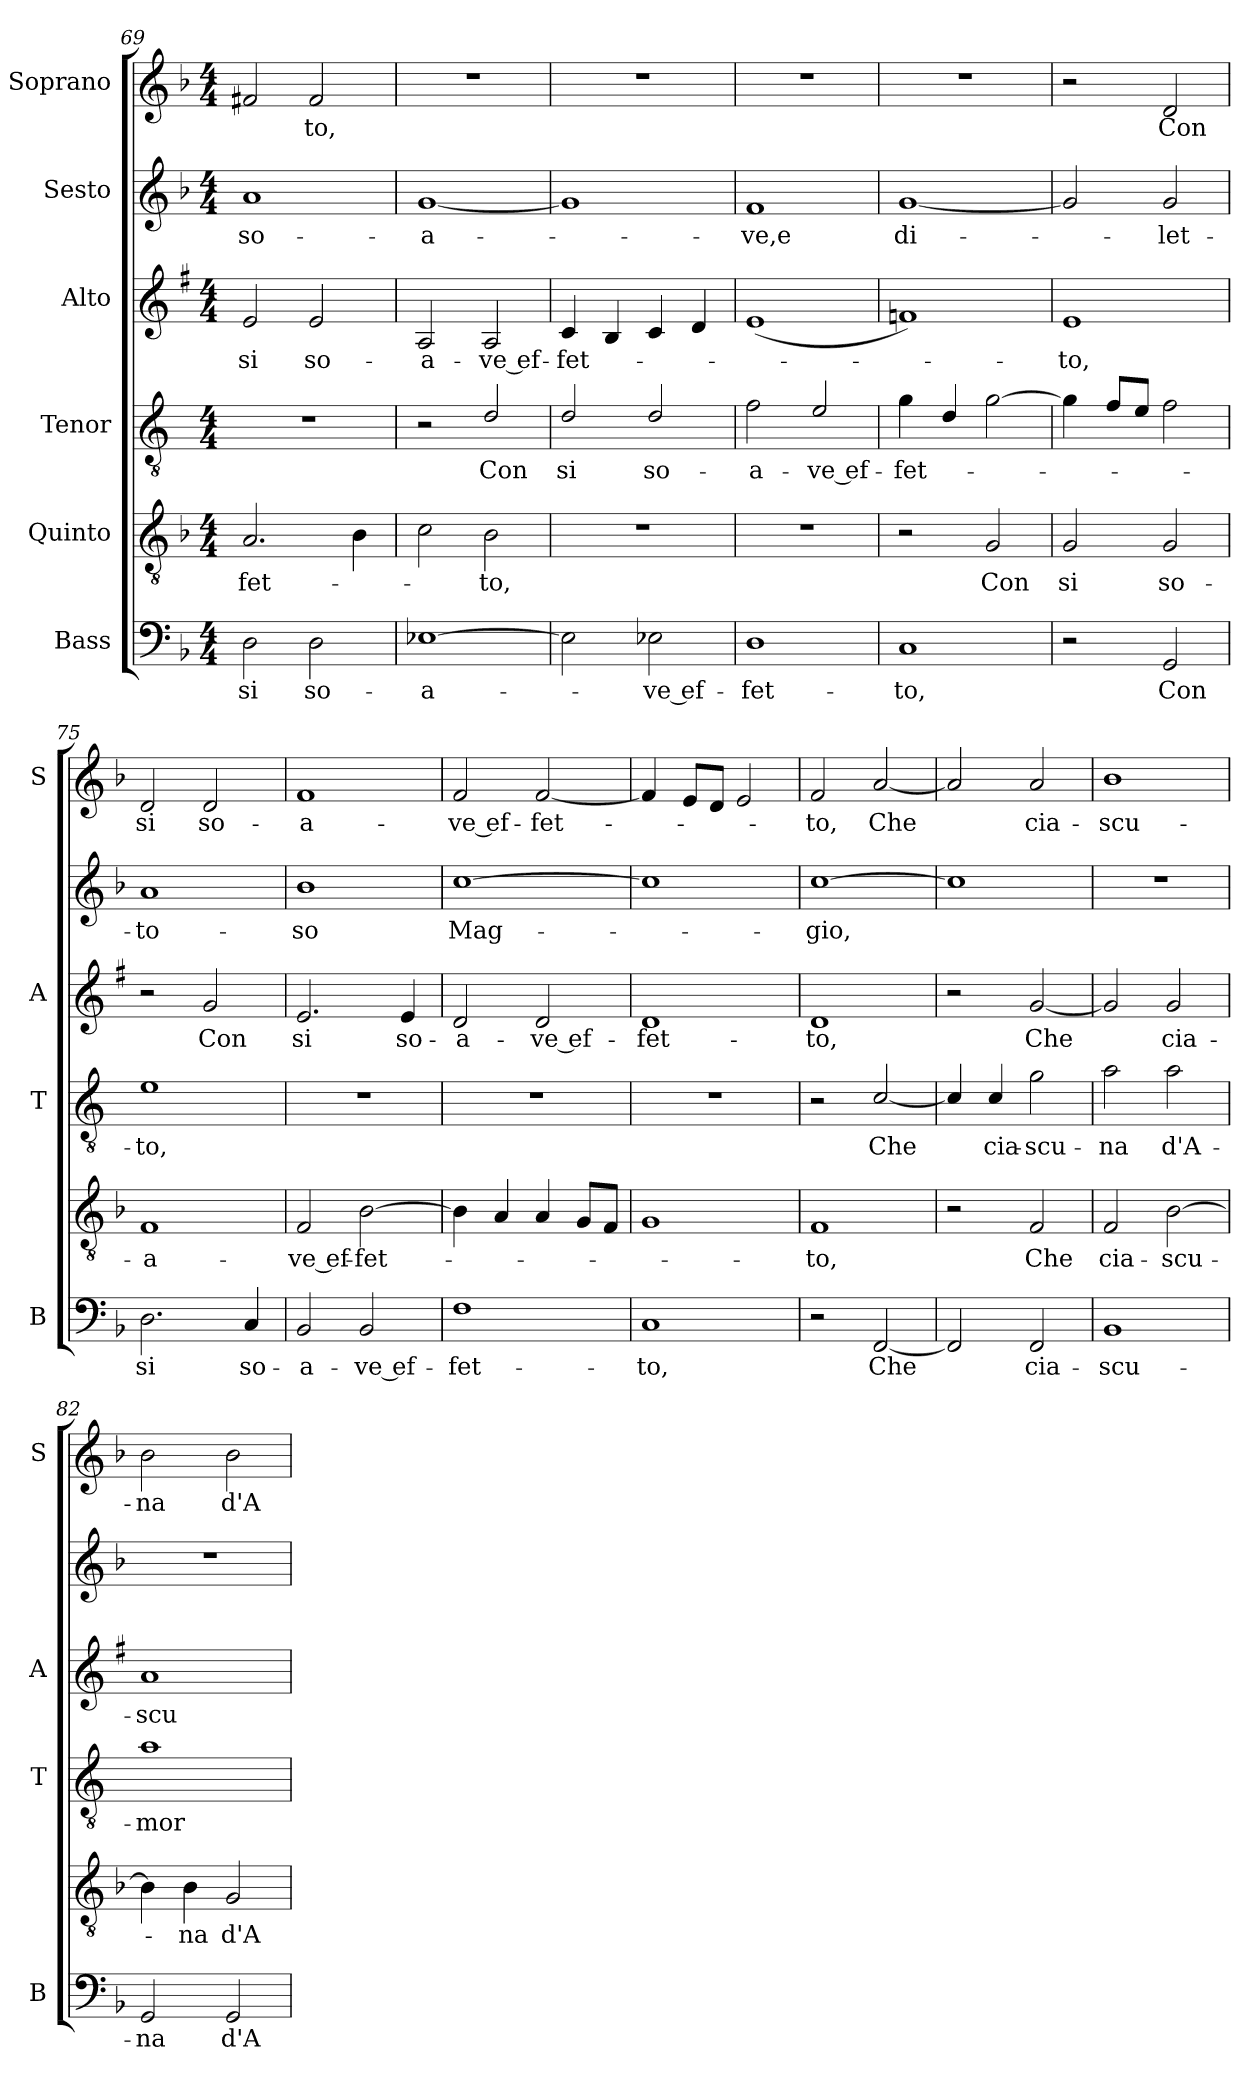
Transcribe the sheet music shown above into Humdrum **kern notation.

**kern	**text	**kern	**text	**kern	**text	**kern	**text	**kern	**text	**kern	**text
*part6	*part6	*part5	*part5	*part4	*part4	*part3	*part3	*part2	*part2	*part1	*part1
*staff6	*staff6	*staff5	*staff5	*staff4	*staff4	*staff3	*staff3	*staff2	*staff2	*staff1	*staff1
*I"Bass	*	*I"Quinto	*	*I"Tenor	*	*I"Alto	*	*I"Sesto	*	*I"Soprano	*
*I'B	*	*	*	*I'T	*	*I'A	*	*	*	*I'S	*
!!LO:PB:g=z
*clefF4	*	*clefGv2	*	*clefGv2	*	*clefG2	*	*clefG2	*	*clefG2	*
*	*	*	*	*ITrd4c7	*	*ITrd1c2	*	*	*	*	*
*k[b-]	*	*k[b-]	*	*k[b-]	*	*k[b-]	*	*k[b-]	*	*k[b-]	*
*F:	*	*F:	*	*F:	*	*F:	*	*F:	*	*F:	*
*M4/4	*	*M4/4	*	*M4/4	*	*M4/4	*	*M4/4	*	*M4/4	*
=69	=69	=69	=69	=69	=69	=69	=69	=69	=69	=69	=69
!	!LO:LY:b	!	!LO:LY:b	!	!	!	!LO:LY:b	!	!LO:LY:b	!	!
2D\	si	2.A/	-fet-	1r	.	2d/	si	1a	so-	2f#X/	.
!	!LO:LY:b	!	!	!	!	!	!LO:LY:b	!	!	!	!LO:LY:b
2D\	so-	.	.	.	.	2d/	so-	.	.	2f#/	-to,
.	.	4B-\	.	.	.	.	.	.	.	.	.
=70	=70	=70	=70	=70	=70	=70	=70	=70	=70	=70	=70
!	!LO:LY:b	!	!	!	!	!	!LO:LY:b	!	!LO:LY:b	!	!
[1E-X	-a-	2c\	.	2r	.	2G/	-a-	[1g	-a-	1r	.
!	!	!	!LO:LY:b	!	!LO:LY:b	!	!LO:LY:b	!	!	!	!
.	.	2B-\	-to,	2G/	Con	2G/	-ve ef-	.	.	.	.
=71	=71	=71	=71	=71	=71	=71	=71	=71	=71	=71	=71
!	!	!	!	!	!LO:LY:b	!	!LO:LY:b	!	!	!	!
2E-\]	.	1r	.	2G/	si	4B-/	-fet-	1g]	.	1r	.
.	.	.	.	.	.	4A/	.	.	.	.	.
!	!LO:LY:b	!	!	!	!LO:LY:b	!	!	!	!	!	!
2E-X\	-ve ef-	.	.	2G/	so-	4B-/	.	.	.	.	.
.	.	.	.	.	.	4c/	.	.	.	.	.
=72	=72	=72	=72	=72	=72	=72	=72	=72	=72	=72	=72
!	!LO:LY:b	!	!	!	!LO:LY:b	!	!	!	!LO:LY:b	!	!
1D	-fet-	1r	.	2B-\	-a-	(<1d	.	1f	-ve,e	1r	.
!	!	!	!	!	!LO:LY:b	!	!	!	!	!	!
.	.	.	.	2A/	-ve ef-	.	.	.	.	.	.
=73	=73	=73	=73	=73	=73	=73	=73	=73	=73	=73	=73
!	!LO:LY:b	!	!	!	!LO:LY:b	!	!	!	!LO:LY:b	!	!
1C	-to,	2r	.	4c\	-fet-	1e-X)	.	[1g	di-	1r	.
.	.	.	.	4G/	.	.	.	.	.	.	.
!	!	!	!LO:LY:b	!	!	!	!	!	!	!	!
.	.	2G/	Con	[2c\	.	.	.	.	.	.	.
=74	=74	=74	=74	=74	=74	=74	=74	=74	=74	=74	=74
!	!	!	!LO:LY:b	!	!	!	!LO:LY:b	!	!	!	!
2r	.	2G/	si	4c\]	.	1d	-to,	2g/]	.	2r	.
.	.	.	.	8B-/L	.	.	.	.	.	.	.
.	.	.	.	8A/J	.	.	.	.	.	.	.
!	!LO:LY:b	!	!LO:LY:b	!	!	!	!	!	!LO:LY:b	!	!LO:LY:b
2GG/	Con	2G/	so-	2B-\	.	.	.	2g/	-let-	2d/	Con
=75	=75	=75	=75	=75	=75	=75	=75	=75	=75	=75	=75
!	!LO:LY:b	!	!LO:LY:b	!	!LO:LY:b	!	!	!	!LO:LY:b	!	!LO:LY:b
2.D\	si	1F	-a-	1A	-to,	2r	.	1a	-to-	2d/	si
!	!	!	!	!	!	!	!LO:LY:b	!	!	!	!LO:LY:b
.	.	.	.	.	.	2f/	Con	.	.	2d/	so-
!	!LO:LY:b	!	!	!	!	!	!	!	!	!	!
4C/	so-	.	.	.	.	.	.	.	.	.	.
=76	=76	=76	=76	=76	=76	=76	=76	=76	=76	=76	=76
!	!LO:LY:b	!	!LO:LY:b	!	!	!	!LO:LY:b	!	!LO:LY:b	!	!LO:LY:b
2BB-/	-a-	2F/	-ve ef-	1r	.	2.d/	si	1b-	-so	1f	-a-
!	!LO:LY:b	!	!LO:LY:b	!	!	!	!	!	!	!	!
2BB-/	-ve ef-	[2B-\	-fet-	.	.	.	.	.	.	.	.
!	!	!	!	!	!	!	!LO:LY:b	!	!	!	!
.	.	.	.	.	.	4d/	so-	.	.	.	.
!!LO:LB:g=z
=77	=77	=77	=77	=77	=77	=77	=77	=77	=77	=77	=77
!	!LO:LY:b	!	!	!	!	!	!LO:LY:b	!	!LO:LY:b	!	!LO:LY:b
1F	-fet-	4B-\]	.	1r	.	2c/	-a-	[1cc	Mag-	2f/	-ve ef-
.	.	4A/	.	.	.	.	.	.	.	.	.
!	!	!	!	!	!	!	!LO:LY:b	!	!	!	!LO:LY:b
.	.	4A/	.	.	.	2c/	-ve ef-	.	.	[2f/	-fet-
.	.	8G/L	.	.	.	.	.	.	.	.	.
.	.	8F/J	.	.	.	.	.	.	.	.	.
=78	=78	=78	=78	=78	=78	=78	=78	=78	=78	=78	=78
!	!LO:LY:b	!	!	!	!	!	!LO:LY:b	!	!	!	!
1C	-to,	1G	.	1r	.	1c	-fet-	1cc]	.	4f/]	.
.	.	.	.	.	.	.	.	.	.	8e/L	.
.	.	.	.	.	.	.	.	.	.	8d/J	.
.	.	.	.	.	.	.	.	.	.	2e/	.
=79	=79	=79	=79	=79	=79	=79	=79	=79	=79	=79	=79
!	!	!	!LO:LY:b	!	!	!	!LO:LY:b	!	!LO:LY:b	!	!LO:LY:b
2r	.	1F	-to,	2r	.	1c	-to,	[1cc	-gio,	2f/	-to,
!	!LO:LY:b	!	!	!	!LO:LY:b	!	!	!	!	!	!LO:LY:b
[2FF/	Che	.	.	[2F/	Che	.	.	.	.	[2a/	Che
=80	=80	=80	=80	=80	=80	=80	=80	=80	=80	=80	=80
2FF/]	.	2r	.	4F/]	.	2r	.	1cc]	.	2a/]	.
!	!	!	!	!	!LO:LY:b	!	!	!	!	!	!
.	.	.	.	4F/	cia-	.	.	.	.	.	.
!	!LO:LY:b	!	!LO:LY:b	!	!LO:LY:b	!	!LO:LY:b	!	!	!	!LO:LY:b
2FF/	cia-	2F/	Che	2c\	-scu-	[2f/	Che	.	.	2a/	cia-
=81	=81	=81	=81	=81	=81	=81	=81	=81	=81	=81	=81
!	!LO:LY:b	!	!LO:LY:b	!	!LO:LY:b	!	!	!	!	!	!LO:LY:b
1BB-	-scu-	2F/	cia-	2d\	-na	2f/]	.	1r	.	1b-	-scu-
!	!	!	!LO:LY:b	!	!LO:LY:b	!	!LO:LY:b	!	!	!	!
.	.	[2B-\	-scu-	2d\	d'A-	2f/	cia-	.	.	.	.
=82	=82	=82	=82	=82	=82	=82	=82	=82	=82	=82	=82
!	!LO:LY:b	!	!	!	!LO:LY:b	!	!LO:LY:b	!	!	!	!LO:LY:b
2GG/	-na	4B-\]	.	1d	-mor	1g	-scu-	1r	.	2b-\	-na
!	!	!	!LO:LY:b	!	!	!	!	!	!	!	!
.	.	4B-\	-na	.	.	.	.	.	.	.	.
!	!LO:LY:b	!	!LO:LY:b	!	!	!	!	!	!	!	!LO:LY:b
2GG/	d'A-	2G/	d'A-	.	.	.	.	.	.	2b-\	d'A-
=	=	=	=	=	=	=	=	=	=	=	=
*-	*-	*-	*-	*-	*-	*-	*-	*-	*-	*-	*-
